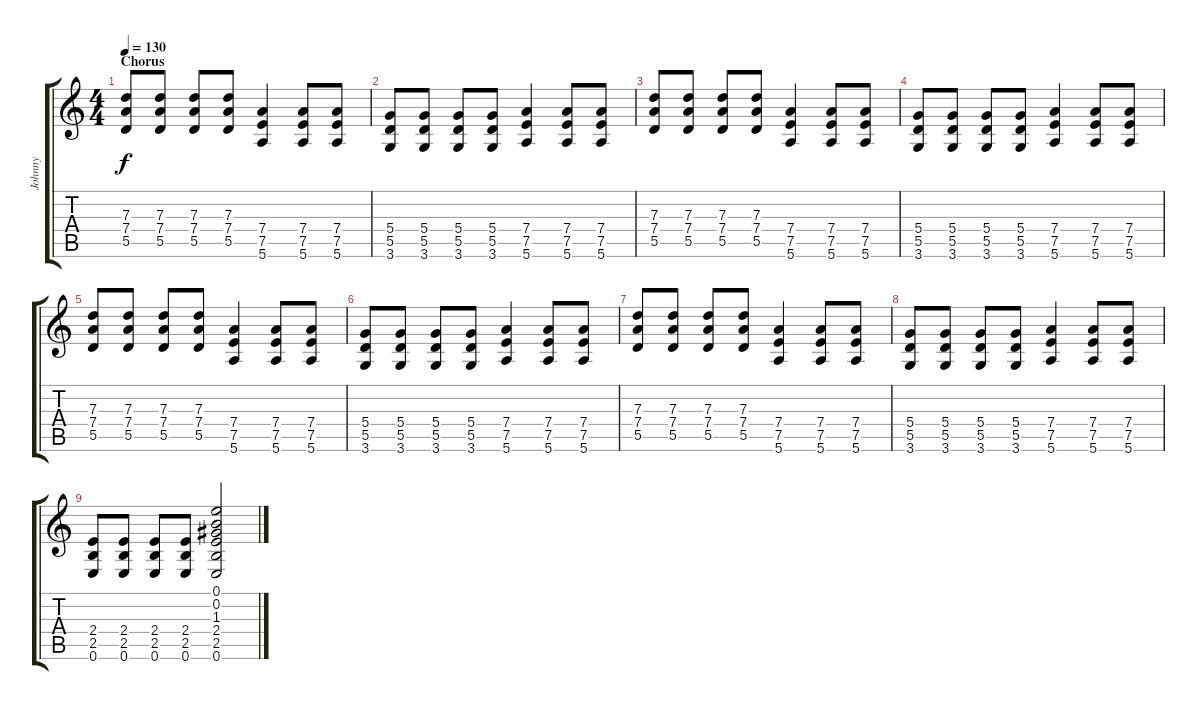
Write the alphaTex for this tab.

\track ("Johnny" "Johnny") {instrument distortionguitar}
\staff {score tabs}
\tuning (E4 B3 G3 D3 A2 E2) {hide}
\ts (4 4)
\section ("" "Chorus")
\tempo 130
\clef g2
\ks c
(7.3 7.4 5.5).8{dy f} (7.3 7.4 5.5).8 (7.3 7.4 5.5).8 (7.3 7.4 5.5).8 (7.4 7.5 5.6).4 (7.4 7.5 5.6).8 (7.4 7.5 5.6).8 |
(5.4 5.5 3.6).8 (5.4 5.5 3.6).8 (5.4 5.5 3.6).8 (5.4 5.5 3.6).8 (7.4 7.5 5.6).4 (7.4 7.5 5.6).8 (7.4 7.5 5.6).8 |
(7.3 7.4 5.5).8 (7.3 7.4 5.5).8 (7.3 7.4 5.5).8 (7.3 7.4 5.5).8 (7.4 7.5 5.6).4 (7.4 7.5 5.6).8 (7.4 7.5 5.6).8 |
(5.4 5.5 3.6).8 (5.4 5.5 3.6).8 (5.4 5.5 3.6).8 (5.4 5.5 3.6).8 (7.4 7.5 5.6).4 (7.4 7.5 5.6).8 (7.4 7.5 5.6).8 |
(7.3 7.4 5.5).8 (7.3 7.4 5.5).8 (7.3 7.4 5.5).8 (7.3 7.4 5.5).8 (7.4 7.5 5.6).4 (7.4 7.5 5.6).8 (7.4 7.5 5.6).8 |
(5.4 5.5 3.6).8 (5.4 5.5 3.6).8 (5.4 5.5 3.6).8 (5.4 5.5 3.6).8 (7.4 7.5 5.6).4 (7.4 7.5 5.6).8 (7.4 7.5 5.6).8 |
(7.3 7.4 5.5).8 (7.3 7.4 5.5).8 (7.3 7.4 5.5).8 (7.3 7.4 5.5).8 (7.4 7.5 5.6).4 (7.4 7.5 5.6).8 (7.4 7.5 5.6).8 |
(5.4 5.5 3.6).8 (5.4 5.5 3.6).8 (5.4 5.5 3.6).8 (5.4 5.5 3.6).8 (7.4 7.5 5.6).4 (7.4 7.5 5.6).8 (7.4 7.5 5.6).8 |
(2.4 2.5 0.6).8 (2.4 2.5 0.6).8 (2.4 2.5 0.6).8 (2.4 2.5 0.6).8 (0.1 0.2 1.3 2.4 2.5 0.6).2
